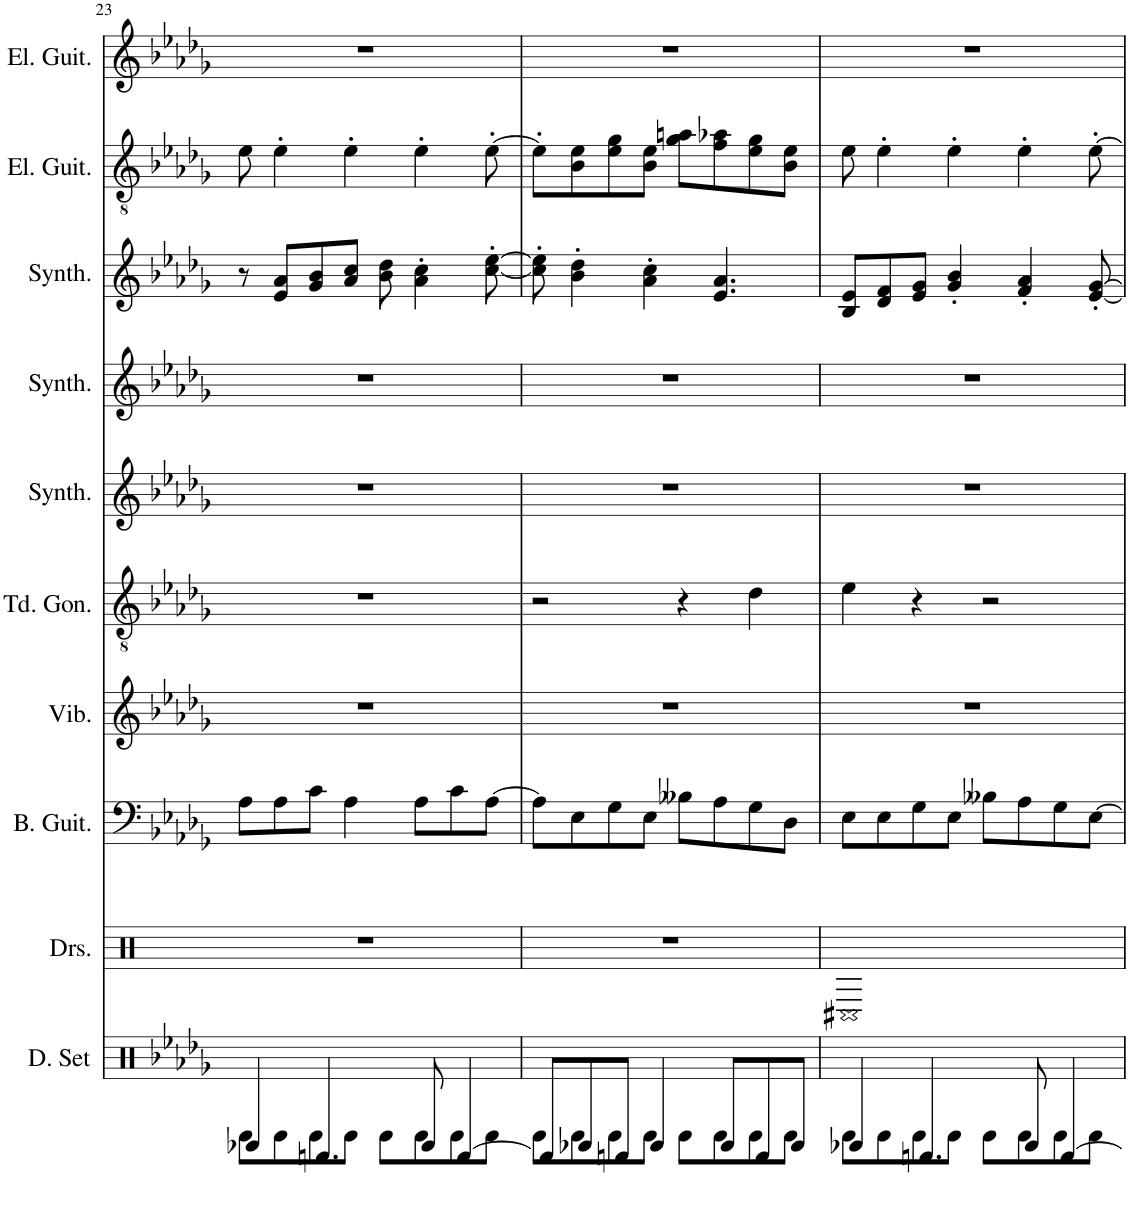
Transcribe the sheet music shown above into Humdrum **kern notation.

**kern	**kern	**kern	**kern	**kern	**kern	**kern	**kern	**kern	**kern
*part10	*part9	*part8	*part7	*part6	*part5	*part4	*part3	*part2	*part1
*staff10	*staff9	*staff8	*staff7	*staff6	*staff5	*staff4	*staff3	*staff2	*staff1
*I"ドラムセット	*I"Drumset	*I"Bass Guitar	*I"ビブラフォン	*I"チューンドゴング	*I"正弦波	*I"ストリング シンセサイザー	*I"ブラス シンセサイザー	*I"エレキギター	*I"エレキギター
*	*I'Drs.	*I'B. Guit.	*	*	*	*	*	*	*
!!LO:PB:g=z
*clefX	*clefX	*clefF4	*clefG2	*clefGv2	*clefG2	*clefG2	*clefG2	*clefGv2	*clefG2
*	*	*Trd7c12	*	*	*	*	*	*	*
*k[b-e-a-d-g-]	*k[]	*k[b-e-a-d-g-]	*k[b-e-a-d-g-]	*k[b-e-a-d-g-]	*k[b-e-a-d-g-]	*k[b-e-a-d-g-]	*k[b-e-a-d-g-]	*k[b-e-a-d-g-]	*k[b-e-a-d-g-]
*M4/4	*M4/4	*M4/4	*M4/4	*M4/4	*M4/4	*M4/4	*M4/4	*M4/4	*M4/4
=23	=23	=23	=23	=23	=23	=23	=23	=23	=23
*^	*	*	*	*	*	*	*	*	*
4FF-X/	8AA\L	1r	8A-\L	1r	1r	1r	1r	8r	8e-\	1r
.	8AA\	.	8A-\	.	.	.	.	8e-/ 8a-/L	4e-'\	.
4.DDn/	8AA\	.	8c\J	.	.	.	.	8g-/ 8b-/	.	.
.	8AA\J	.	4A-\	.	.	.	.	8a-/ 8cc/J	4e-'\	.
.	8AA\L	.	.	.	.	.	.	8b-\ 8dd-\	.	.
8FF/	8AA\	.	8A-\L	.	.	.	.	4a-\' 4cc\'	4e-'\	.
[4DD/	8AA\	.	8c\	.	.	.	.	.	.	.
.	8AA\J	.	[8A-\J	.	.	.	.	[8cc\' [8ee-\'	[8e-'\	.
=24	=24	=24	=24	=24	=24	=24	=24	=24	=24	=24
8DD/L]	8AA\L	1r	8A-\L]	1r	2r	1r	1r	8cc\]' 8ee-\]'	8e-'\L]	1r
8FF-X/	8AA\	.	8E-\	.	.	.	.	4b-\' 4dd-\'	8B-\ 8e-\	.
8DDn/J	8AA\	.	8G-\	.	.	.	.	.	8e-\ 8g-\	.
4FF/	8AA\J	.	8E-\J	.	.	.	.	4a-\' 4cc\'	8B-\ 8e-\J	.
.	8AA\L	.	8B--X\L	.	4r	.	.	.	8g-\ 8an\L	.
8FF/L	8AA\	.	8A-\	.	.	.	.	4.e-/ 4.a-/	8f\ 8a-X\	.
8DD/	8AA\	.	8G-\	.	4d-\	.	.	.	8e-\ 8g-\	.
8FF/J	8AA\J	.	8D-\J	.	.	.	.	.	8B-\ 8e-\J	.
=25	=25	=25	=25	=25	=25	=25	=25	=25	=25	=25
4FF-X/	8AA\L	1C#X	8E-\L	1r	4e-\	1r	1r	8B-/ 8e-/L	8e-\	1r
.	8AA\	.	8E-\	.	.	.	.	8d-/ 8f/	4e-'\	.
4.DDn/	8AA\	.	8G-\	.	4r	.	.	8e-/ 8g-/J	.	.
.	8AA\J	.	8E-\J	.	.	.	.	4g-/' 4b-/'	4e-'\	.
.	8AA\L	.	8B--X\L	.	2r	.	.	.	.	.
8FF/	8AA\	.	8A-\	.	.	.	.	4f/' 4a-/'	4e-'\	.
[4DD/	8AA\	.	8G-\	.	.	.	.	.	.	.
.	8AA\J	.	[8E-\J	.	.	.	.	[8e-/' [8g-/'	[8e-'\	.
*v	*v	*	*	*	*	*	*	*	*	*
=	=	=	=	=	=	=	=	=	=
*-	*-	*-	*-	*-	*-	*-	*-	*-	*-
